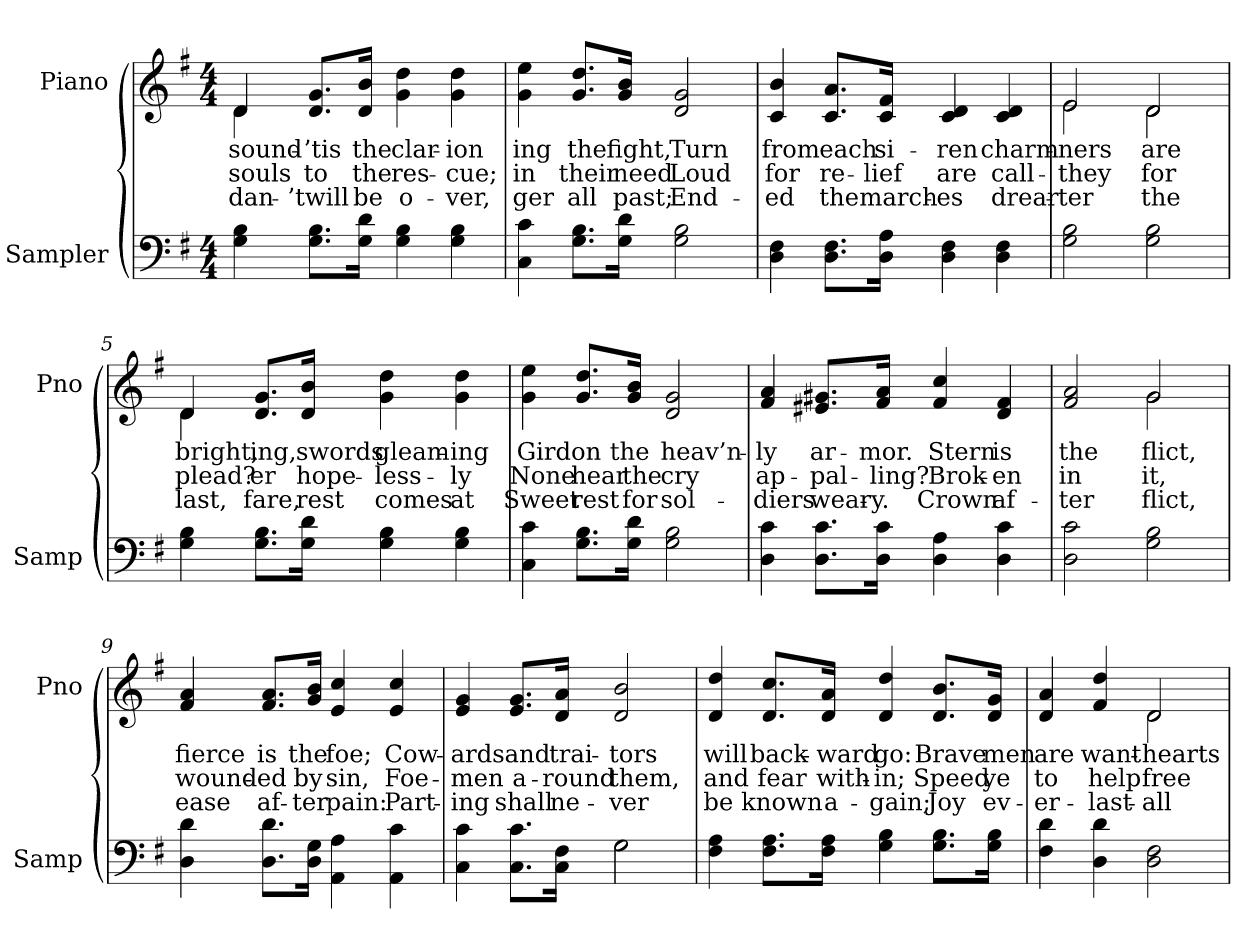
**kern	**kern	**text	**text	**text
*part2	*part1	*part1	*part1	*part1
*staff2	*staff1	*staff1	*staff1	*staff1
*I"Sampler	*I"Piano	*	*	*
*I'Samp	*I'Pno	*	*	*
*clefF4	*clefG2	*	*	*
*k[f#]	*k[f#]	*	*	*
*G:	*G:	*	*	*
*M4/4	*M4/4	*	*	*
=1	=1	=1	=1	=1
*	*^	*	*	*
4G 4B	4d/	4d	sound-	souls	dan-
8.G\ 8.B\L	8.d/ 8.g/L	2.ryy	’tis	to	’twill
16G\ 16d\Jk	16d/ 16b/Jk	.	the	the	be
4G 4B	4g 4dd	.	clar-	res-	o-
4G 4B	4g 4dd	.	-ion	-cue;	-ver,
*	*v	*v	*	*	*
=2	=2	=2	=2	=2
4C 4c	4g 4ee	-ing	in	-ger
8.G\ 8.B\L	8.g/ 8.dd/L	the	their	all
16G\ 16d\Jk	16g/ 16b/Jk	fight,	need	past;
2G 2B	2d 2g	Turn	Loud	End-
=3	=3	=3	=3	=3
4D 4F#	4c 4b	from	for	-ed
8.D\ 8.F#\L	8.c/ 8.a/L	each	re-	the
16D\ 16A\Jk	16c/ 16f#/Jk	si-	-lief	march-
4D 4F#	4c 4d	-ren	are	-es
4D 4F#	4c 4d	charm-	call-	drear-
=4	=4	=4	=4	=4
*	*^	*	*	*
2G 2B	2e/	2e	-ners	they	-ter
2G 2B	2d/	2d	are	for	the
=5	=5	=5	=5	=5	=5
4G 4B	4d/	4d	bright,	plead?	last,
8.G\ 8.B\L	8.d/ 8.g/L	2.ryy	-ing,	-er	-fare,
16G\ 16d\Jk	16d/ 16b/Jk	.	swords	hope-	rest
4G 4B	4g 4dd	.	gleam-	-less-	comes
4G 4B	4g 4dd	.	-ing	-ly	at
*	*v	*v	*	*	*
=6	=6	=6	=6	=6
4C 4c	4g 4ee	Gird	None	Sweet
8.G\ 8.B\L	8.g/ 8.dd/L	on	hear	rest
16G\ 16d\Jk	16g/ 16b/Jk	the	the	for
2G 2B	2d 2g	heav’n-	cry	sol-
=7	=7	=7	=7	=7
4D 4c	4f# 4a	-ly	ap-	-diers
8.D\ 8.c\L	8.e#X/ 8.g#X/L	ar-	-pal-	wear-
16D\ 16c\Jk	16f#/ 16a/Jk	-mor.	-ling?	-y.
4D 4A	4f# 4cc	Stern	Brok-	Crown
4D 4c	4d 4f#	is	-en	af-
=8	=8	=8	=8	=8
*	*^	*	*	*
2D 2c	2f# 2a	2ryy	the	in	-ter
2G 2B	2g/	2g	-flict,	-it,	-flict,
*	*v	*v	*	*	*
=9	=9	=9	=9	=9
4D 4d	4f# 4a	fierce	wound-	ease
8.D\ 8.d\L	8.f#/ 8.a/L	is	-ed	af-
16D\ 16G\Jk	16g/ 16b/Jk	the	by	-ter
4AA 4A	4e 4cc	foe;	sin,	pain:
4AA 4c	4e 4cc	Cow-	Foe-	Part-
=10	=10	=10	=10	=10
*^	*	*	*	*
4C 4c	2ryy	4e 4g	-ards	-men	-ing
8.C\ 8.c\L	.	8.e/ 8.g/L	and	a-	shall
16C\ 16F#\Jk	.	16d/ 16a/Jk	trai-	-round	ne-
2G\	2G	2d 2b	-tors	them,	-ver
*v	*v	*	*	*	*
=11	=11	=11	=11	=11
4F# 4A	4d 4dd	will	and	be
8.F#\ 8.A\L	8.d/ 8.cc/L	back-	fear	known
16F#\ 16A\Jk	16d/ 16a/Jk	-ward	with-	a-
4G 4B	4d 4dd	go:	-in;	-gain;
8.G\ 8.B\L	8.d/ 8.b/L	Brave	Speed	Joy
16G\ 16B\Jk	16d/ 16g/Jk	men	ye	ev-
=12	=12	=12	=12	=12
*	*^	*	*	*
4F# 4d	4d 4a	2ryy	are	to	-er-
4D 4d	4f# 4dd	.	want-	help	-last-
2D 2F#	2d/	2d	hearts	free-	all
*	*v	*v	*	*	*
=	=	=	=	=
*-	*-	*-	*-	*-
